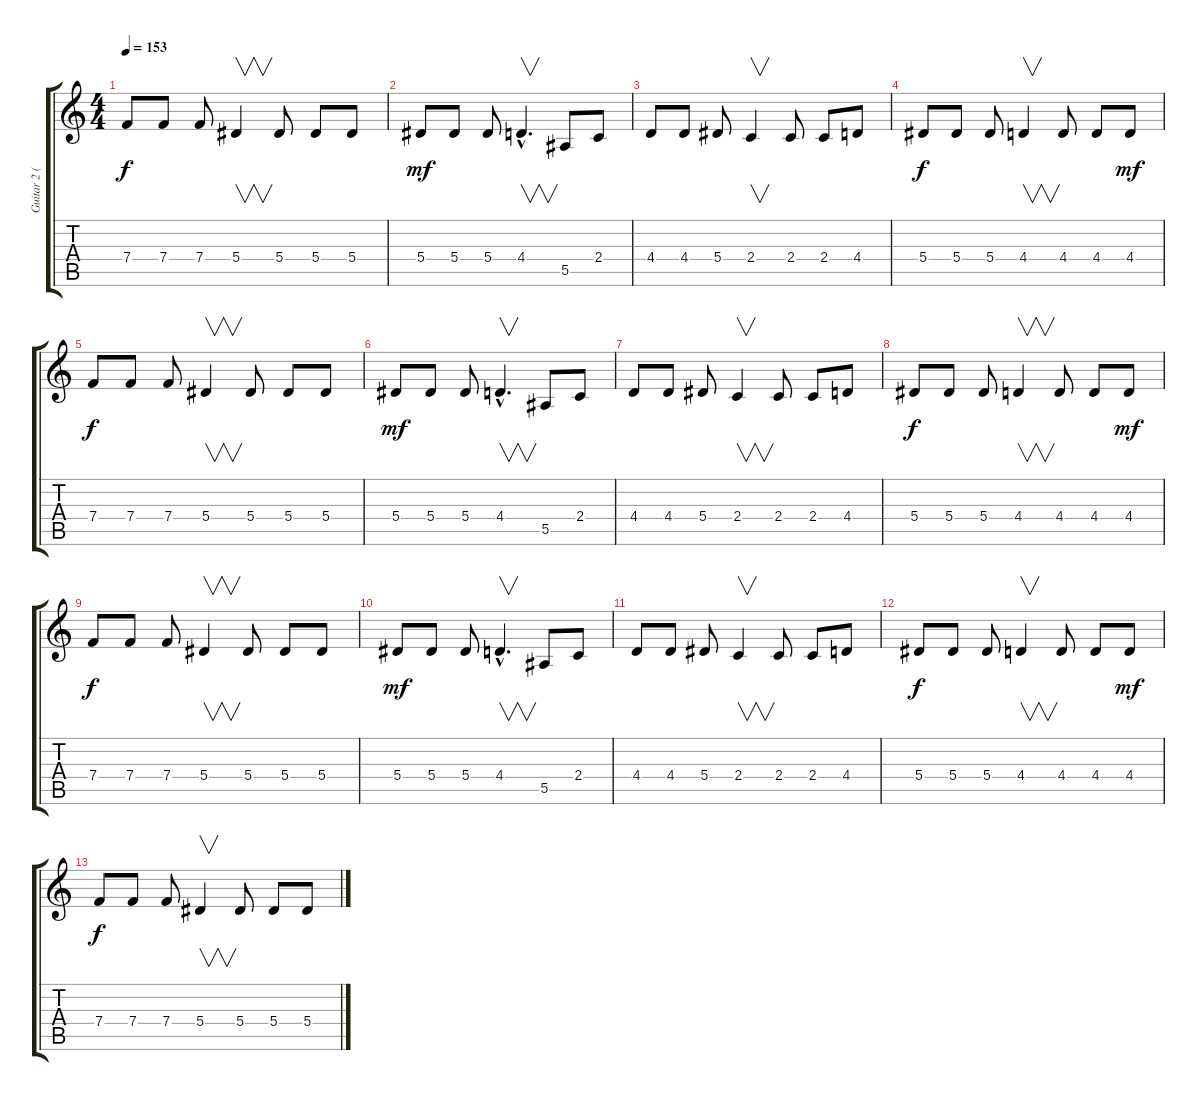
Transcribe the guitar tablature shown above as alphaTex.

\track ("Guitar 2 (Lead)" "Guitar 2 (") {instrument distortionguitar}
\staff {score tabs}
\tuning (C4 G3 Eb3 Bb2 F2 C2) {hide}
\ts (4 4)
\tempo 153
\clef g2
\ks c
7.4.8{dy f} 7.4.8 7.4.8 5.4.4{v} 5.4.8 5.4.8 5.4.8 |
5.4.8{dy mf} 5.4.8 5.4.8 4.4{hac}.4{v d} 5.5.8 2.4.8 |
4.4.8 4.4.8 5.4.8 2.4.4{v} 2.4.8 2.4.8 4.4.8 |
5.4.8{dy f} 5.4.8 5.4.8 4.4.4{v} 4.4.8 4.4.8 4.4.8{dy mf} |
7.4.8{dy f} 7.4.8 7.4.8 5.4.4{v} 5.4.8 5.4.8 5.4.8 |
5.4.8{dy mf} 5.4.8 5.4.8 4.4{hac}.4{v d} 5.5.8 2.4.8 |
4.4.8 4.4.8 5.4.8 2.4.4{v} 2.4.8 2.4.8 4.4.8 |
5.4.8{dy f} 5.4.8 5.4.8 4.4.4{v} 4.4.8 4.4.8 4.4.8{dy mf} |
7.4.8{dy f} 7.4.8 7.4.8 5.4.4{v} 5.4.8 5.4.8 5.4.8 |
5.4.8{dy mf} 5.4.8 5.4.8 4.4{hac}.4{v d} 5.5.8 2.4.8 |
4.4.8 4.4.8 5.4.8 2.4.4{v} 2.4.8 2.4.8 4.4.8 |
5.4.8{dy f} 5.4.8 5.4.8 4.4.4{v} 4.4.8 4.4.8 4.4.8{dy mf} |
7.4.8{dy f} 7.4.8 7.4.8 5.4.4{v} 5.4.8 5.4.8 5.4.8
